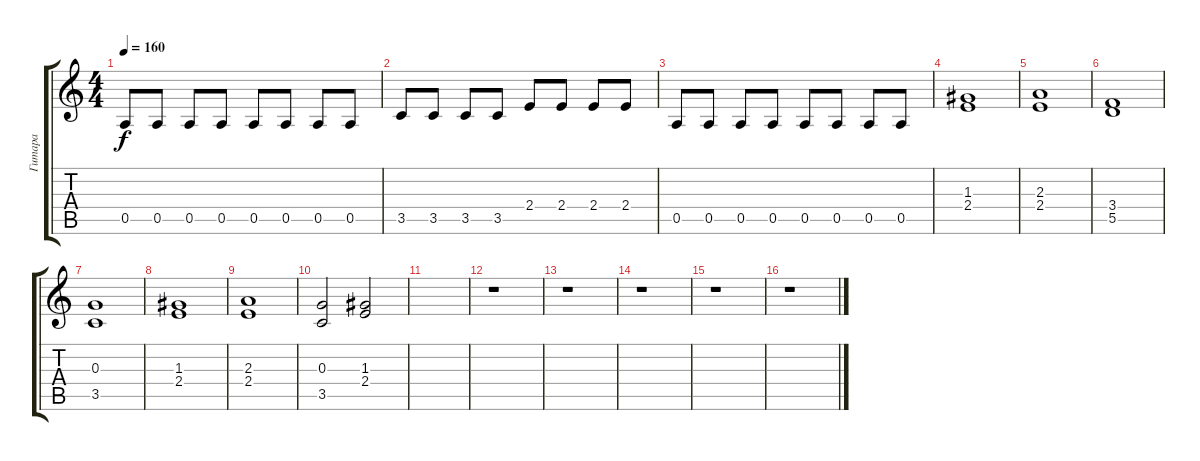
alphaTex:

\track ("Гитара" "Гитара") {instrument distortionguitar}
\staff {score tabs}
\tuning (E4 B3 G3 D3 A2 E2) {hide}
\ts (4 4)
\tempo 160
\clef g2
\ks c
0.5.8{dy f} 0.5.8 0.5.8 0.5.8 0.5.8 0.5.8 0.5.8 0.5.8 |
3.5.8 3.5.8 3.5.8 3.5.8 2.4.8 2.4.8 2.4.8 2.4.8 |
0.5.8 0.5.8 0.5.8 0.5.8 0.5.8 0.5.8 0.5.8 0.5.8 |
(1.3 2.4).1{volume 10} |
(2.3 2.4).1 |
(3.4 5.5).1 |
(0.3 3.5).1 |
(1.3 2.4).1 |
(2.3 2.4).1 |
(0.3 3.5).2 (1.3 2.4).2 |
|
r.1 |
r.1 |
r.1 |
r.1 |
r.1
